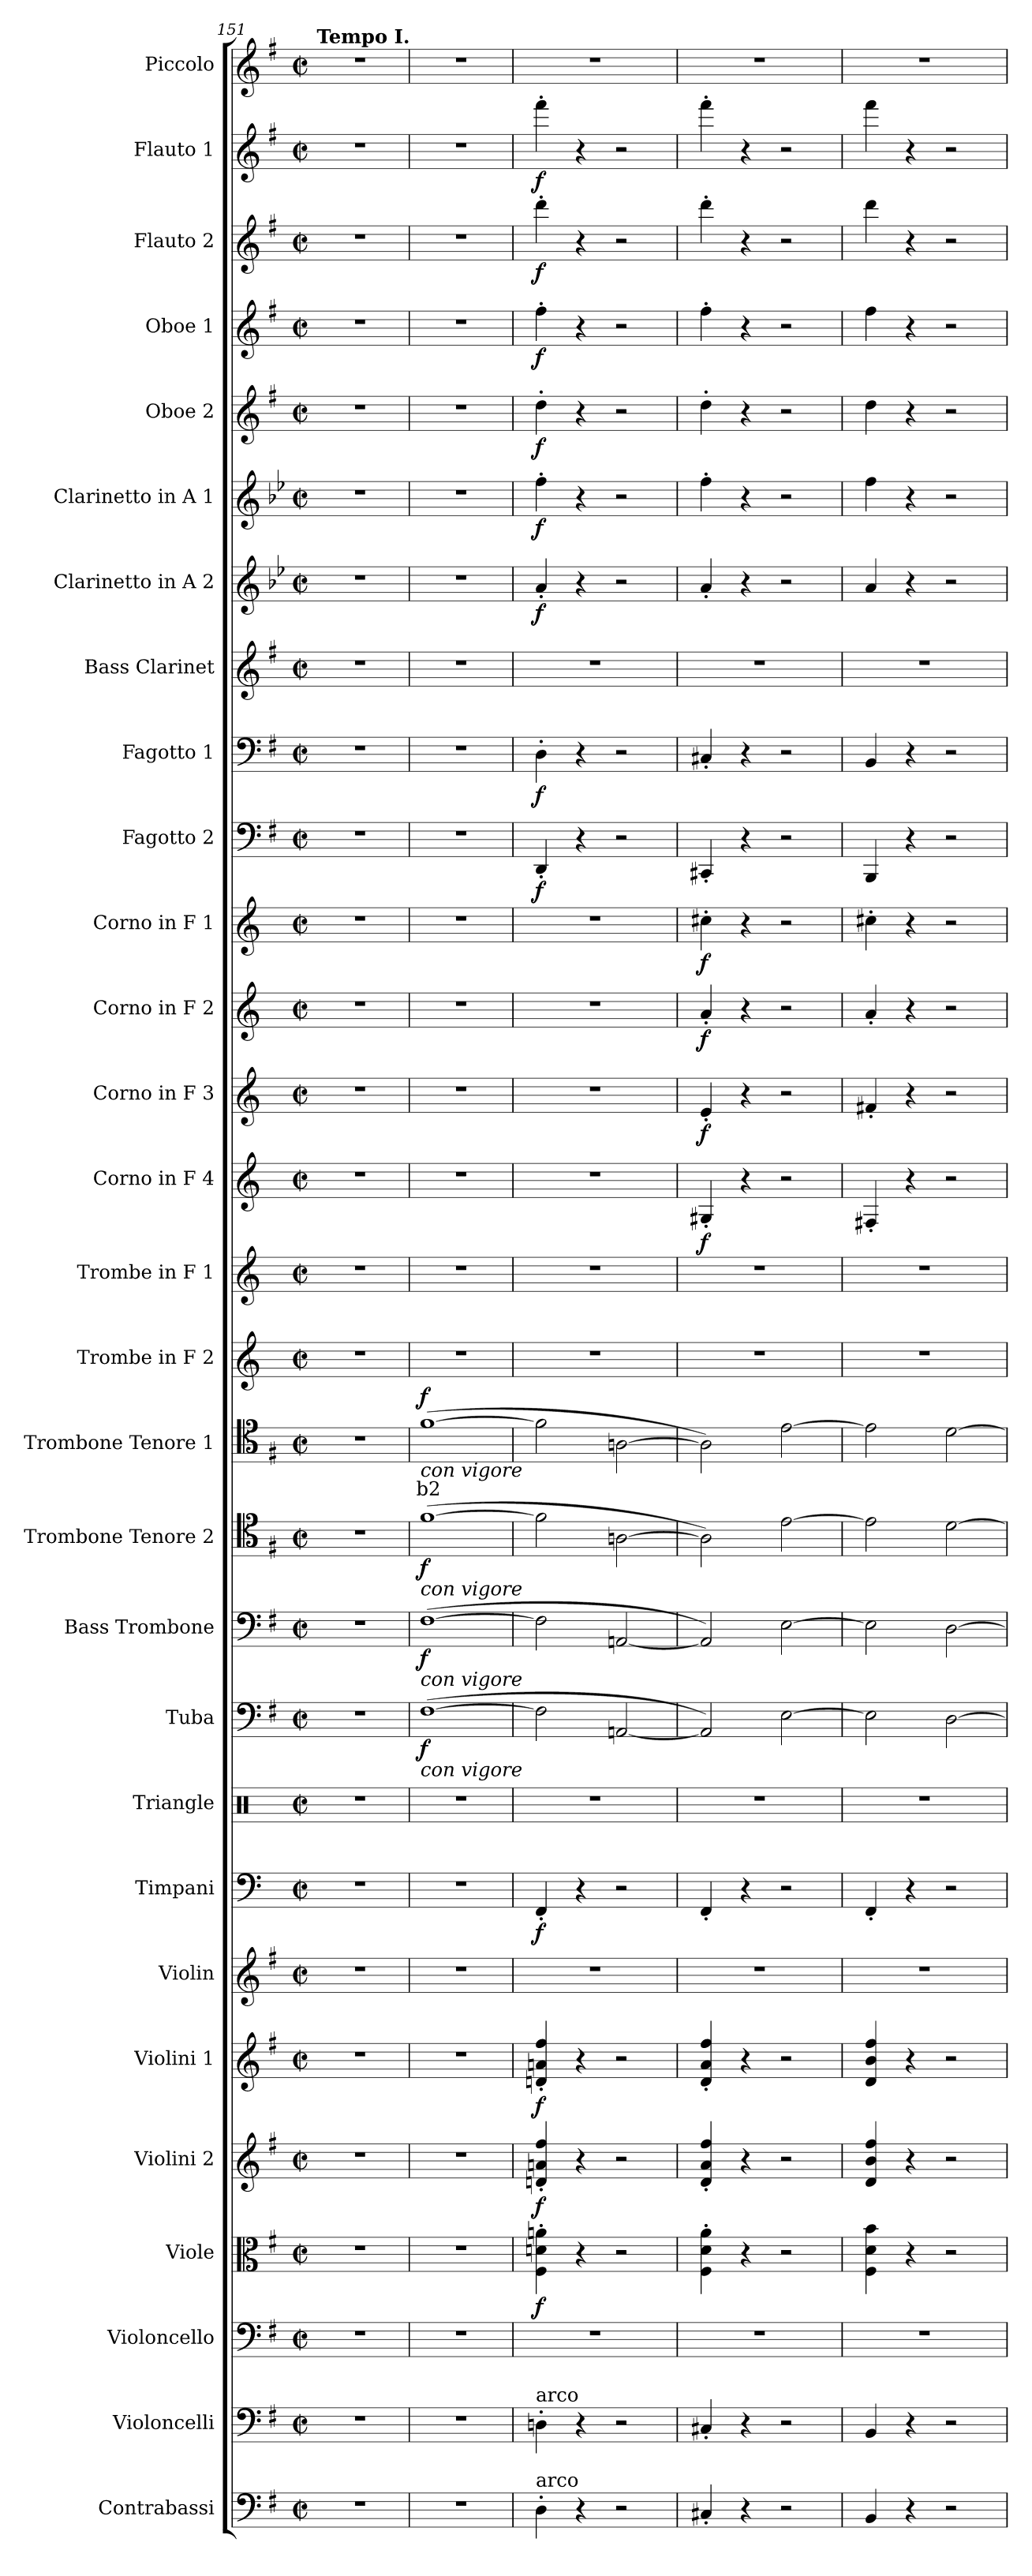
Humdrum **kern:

**kern	**kern	**kern	**kern	**dynam	**kern	**dynam	**kern	**dynam	**kern	**kern	**dynam	**kern	**kern	**dynam	**kern	**dynam	**kern	**dynam	**kern	**text	**dynam	**kern	**kern	**kern	**dynam	**kern	**dynam	**kern	**dynam	**kern	**dynam	**kern	**dynam	**kern	**dynam	**kern	**kern	**dynam	**kern	**dynam	**kern	**dynam	**kern	**dynam	**kern	**dynam	**kern	**dynam	**kern
*part29	*part28	*part27	*part26	*part26	*part25	*part25	*part24	*part24	*part23	*part22	*part22	*part21	*part20	*part20	*part19	*part19	*part18	*part18	*part17	*part17	*part17	*part16	*part15	*part14	*part14	*part13	*part13	*part12	*part12	*part11	*part11	*part10	*part10	*part9	*part9	*part8	*part7	*part7	*part6	*part6	*part5	*part5	*part4	*part4	*part3	*part3	*part2	*part2	*part1
*staff29	*staff28	*staff27	*staff26	*staff26	*staff25	*staff25	*staff24	*staff24	*staff23	*staff22	*staff22	*staff21	*staff20	*staff20	*staff19	*staff19	*staff18	*staff18	*staff17	*staff17	*staff17	*staff16	*staff15	*staff14	*staff14	*staff13	*staff13	*staff12	*staff12	*staff11	*staff11	*staff10	*staff10	*staff9	*staff9	*staff8	*staff7	*staff7	*staff6	*staff6	*staff5	*staff5	*staff4	*staff4	*staff3	*staff3	*staff2	*staff2	*staff1
*I"Contrabassi	*I"Violoncelli	*I"Violoncello	*I"Viole	*	*I"Violini 2	*	*I"Violini 1	*	*I"Violin	*I"Timpani	*	*I"Triangle	*I"Tuba	*	*I"Bass Trombone	*	*I"Trombone Tenore 2	*	*I"Trombone Tenore 1	*	*	*I"Trombe in F 2	*I"Trombe in F 1	*I"Corno in F 4	*	*I"Corno in F 3	*	*I"Corno in F 2	*	*I"Corno in F 1	*	*I"Fagotto 2	*	*I"Fagotto 1	*	*I"Bass Clarinet	*I"Clarinetto in A 2	*	*I"Clarinetto in A 1	*	*I"Oboe 2	*	*I"Oboe 1	*	*I"Flauto 2	*	*I"Flauto 1	*	*I"Piccolo
*I'Cb.	*I'Vc.	*I'Vc.	*I'Vle.	*	*I'Vln. 2	*	*I'Vln. 1	*	*I'Vln.	*I'Timp.	*	*I'Trgl.	*I'Tba.	*	*I'B. Tbn.	*	*I'Tbn. 2	*	*I'Tbn. 1	*	*	*I'Tr. 2	*I'Tr. 1	*I'Corno 4	*	*I'Corno 3	*	*I'Corno 2	*	*I'Corno 1	*	*I'Fag. 2	*	*I'Fag. 1	*	*I'B. Cl.	*I'Cl. 2	*	*I'Cl. 1	*	*I'Ob. 2	*	*I'Ob. 1	*	*I'Fl. 2	*	*I'Fl. 1	*	*I'Picc.
*clefF4	*clefF4	*clefF4	*clefC3	*	*clefG2	*	*clefG2	*	*clefG2	*clefF4	*	*clefX	*clefF4	*	*clefF4	*	*clefC4	*	*clefC4	*	*	*clefG2	*clefG2	*clefG2	*	*clefG2	*	*clefG2	*	*clefG2	*	*clefF4	*	*clefF4	*	*clefG2	*clefG2	*	*clefG2	*	*clefG2	*	*clefG2	*	*clefG2	*	*clefG2	*	*clefG2
*ITrd7c12	*	*	*	*	*	*	*	*	*	*	*	*	*	*	*	*	*	*	*	*	*	*ITrd-3c-5	*ITrd-3c-5	*ITrd4c7	*	*ITrd4c7	*	*ITrd4c7	*	*ITrd4c7	*	*	*	*	*	*ITrd8c14	*ITrd2c3	*	*ITrd2c3	*	*	*	*	*	*	*	*	*	*ITrd-7c-12
*k[f#]	*k[f#]	*k[f#]	*k[f#]	*	*k[f#]	*	*k[f#]	*	*k[f#]	*k[]	*	*k[]	*k[f#]	*	*k[f#]	*	*k[f#]	*	*k[f#]	*	*	*k[b-]	*k[b-]	*k[b-]	*	*k[b-]	*	*k[b-]	*	*k[b-]	*	*k[f#]	*	*k[f#]	*	*k[f#]	*k[f#]	*	*k[f#]	*	*k[f#]	*	*k[f#]	*	*k[f#]	*	*k[f#]	*	*k[f#]
*M2/2	*M2/2	*M2/2	*M2/2	*	*M2/2	*	*M2/2	*	*M2/2	*M2/2	*	*M2/2	*M2/2	*	*M2/2	*	*M2/2	*	*M2/2	*	*	*M2/2	*M2/2	*M2/2	*	*M2/2	*	*M2/2	*	*M2/2	*	*M2/2	*	*M2/2	*	*M2/2	*M2/2	*	*M2/2	*	*M2/2	*	*M2/2	*	*M2/2	*	*M2/2	*	*M2/2
*met(c|)	*met(c|)	*met(c|)	*met(c|)	*	*met(c|)	*	*met(c|)	*	*met(c|)	*met(c|)	*	*met(c|)	*met(c|)	*	*met(c|)	*	*met(c|)	*	*met(c|)	*	*	*met(c|)	*met(c|)	*met(c|)	*	*met(c|)	*	*met(c|)	*	*met(c|)	*	*met(c|)	*	*met(c|)	*	*met(c|)	*met(c|)	*	*met(c|)	*	*met(c|)	*	*met(c|)	*	*met(c|)	*	*met(c|)	*	*met(c|)
*MM264	*MM264	*MM264	*MM264	*	*MM264	*	*MM264	*	*MM264	*MM264	*	*MM264	*MM264	*	*MM264	*	*MM264	*	*MM264	*	*	*MM264	*MM264	*MM264	*	*MM264	*	*MM264	*	*MM264	*	*MM264	*	*MM264	*	*MM264	*MM264	*	*MM264	*	*MM264	*	*MM264	*	*MM264	*	*MM264	*	*MM264
=151	=151	=151	=151	=151	=151	=151	=151	=151	=151	=151	=151	=151	=151	=151	=151	=151	=151	=151	=151	=151	=151	=151	=151	=151	=151	=151	=151	=151	=151	=151	=151	=151	=151	=151	=151	=151	=151	=151	=151	=151	=151	=151	=151	=151	=151	=151	=151	=151	=151
!	!	!	!	!	!	!	!	!	!	!	!	!	!	!	!	!	!	!	!	!	!	!	!	!	!	!	!	!	!	!	!	!	!	!	!	!	!	!	!	!	!	!	!	!	!	!	!	!	!LO:TX:a:B:t=Tempo I.
1r	1r	1r	1r	.	1r	.	1r	.	1r	1r	.	1r	1r	.	1r	.	1r	.	1r	.	.	1r	1r	1r	.	1r	.	1r	.	1r	.	1r	.	1r	.	1r	1r	.	1r	.	1r	.	1r	.	1r	.	1r	.	1r
=152	=152	=152	=152	=152	=152	=152	=152	=152	=152	=152	=152	=152	=152	=152	=152	=152	=152	=152	=152	=152	=152	=152	=152	=152	=152	=152	=152	=152	=152	=152	=152	=152	=152	=152	=152	=152	=152	=152	=152	=152	=152	=152	=152	=152	=152	=152	=152	=152	=152
!	!	!	!	!	!	!	!	!	!	!	!	!	!	!	!	!	!	!	!LO:TX:b:i:t=con vigore	!	!	!	!	!	!	!	!	!	!	!	!	!	!	!	!	!	!	!	!	!	!	!	!	!	!	!	!	!	!
!	!	!	!	!	!	!	!	!	!	!	!	!	!	!	!	!	!LO:TX:b:i:t=con vigore	!	!	!	!	!	!	!	!	!	!	!	!	!	!	!	!	!	!	!	!	!	!	!	!	!	!	!	!	!	!	!	!
!	!	!	!	!	!	!	!	!	!	!	!	!	!	!	!LO:TX:b:i:t=con vigore	!	!	!	!	!	!	!	!	!	!	!	!	!	!	!	!	!	!	!	!	!	!	!	!	!	!	!	!	!	!	!	!	!	!
!	!	!	!	!	!	!	!	!	!	!	!	!	!LO:TX:b:i:t=con vigore	!	!	!	!	!	!	!	!	!	!	!	!	!	!	!	!	!	!	!	!	!	!	!	!	!	!	!	!	!	!	!	!	!	!	!	!
!	!	!	!	!	!	!	!	!	!	!	!	!	!	!LO:DY:b	!	!LO:DY:b	!	!LO:DY:b	!	!LO:LY:color=#FF0000	!LO:DY:b	!	!	!	!	!	!	!	!	!	!	!	!	!	!	!	!	!	!	!	!	!	!	!	!	!	!	!	!
1r	1r	1r	1r	.	1r	.	1r	.	1r	1r	.	1r	([1F#	f	([1F#	f	([1f#	f	([1f#	b2	f	1r	1r	1r	.	1r	.	1r	.	1r	.	1r	.	1r	.	1r	1r	.	1r	.	1r	.	1r	.	1r	.	1r	.	1r
=153	=153	=153	=153	=153	=153	=153	=153	=153	=153	=153	=153	=153	=153	=153	=153	=153	=153	=153	=153	=153	=153	=153	=153	=153	=153	=153	=153	=153	=153	=153	=153	=153	=153	=153	=153	=153	=153	=153	=153	=153	=153	=153	=153	=153	=153	=153	=153	=153	=153
!	!LO:TX:a:t=arco	!	!	!	!	!	!	!	!	!	!	!	!	!	!	!	!	!	!	!	!	!	!	!	!	!	!	!	!	!	!	!	!	!	!	!	!	!	!	!	!	!	!	!	!	!	!	!	!
!LO:TX:a:t=arco	!	!	!	!	!	!	!	!	!	!	!	!	!	!	!	!	!	!	!	!	!	!	!	!	!	!	!	!	!	!	!	!	!	!	!	!	!	!	!	!	!	!	!	!	!	!	!	!	!
!	!	!	!	!LO:DY:b	!	!LO:DY:b	!	!LO:DY:b	!	!	!LO:DY:b	!	!	!	!	!	!	!	!	!	!	!	!	!	!	!	!	!	!	!	!	!	!LO:DY:b	!	!LO:DY:b	!	!	!LO:DY:b	!	!LO:DY:b	!	!LO:DY:b	!	!LO:DY:b	!	!LO:DY:b	!	!LO:DY:b	!
4DD'\	4Dn'\	1r	4F#\' 4dn\' 4an\'	f	4dn/' 4an/' 4ff#/'	f	4dn/' 4an/' 4ff#/'	f	1r	4FF'/	f	1r	2F#\]	.	2F#\]	.	2f#\]	.	2f#\]	.	.	1r	1r	1r	.	1r	.	1r	.	1r	.	4DD'/	f	4D'\	f	1r	4f#'/	f	4dd'\	f	4dd'\	f	4ff#'\	f	4ddd'\	f	4fff#'\	f	1r
4r	4r	.	4r	.	4r	.	4r	.	.	4r	.	.	.	.	.	.	.	.	.	.	.	.	.	.	.	.	.	.	.	.	.	4r	.	4r	.	.	4r	.	4r	.	4r	.	4r	.	4r	.	4r	.	.
2r	2r	.	2r	.	2r	.	2r	.	.	2r	.	.	[2AAn/	.	[2AAn/	.	[2An\	.	[2An\	.	.	.	.	.	.	.	.	.	.	.	.	2r	.	2r	.	.	2r	.	2r	.	2r	.	2r	.	2r	.	2r	.	.
=154	=154	=154	=154	=154	=154	=154	=154	=154	=154	=154	=154	=154	=154	=154	=154	=154	=154	=154	=154	=154	=154	=154	=154	=154	=154	=154	=154	=154	=154	=154	=154	=154	=154	=154	=154	=154	=154	=154	=154	=154	=154	=154	=154	=154	=154	=154	=154	=154	=154
!	!	!	!	!	!	!	!	!	!	!	!	!	!	!	!	!	!	!	!	!	!	!	!	!	!LO:DY:b	!	!LO:DY:b	!	!LO:DY:b	!	!LO:DY:b	!	!	!	!	!	!	!	!	!	!	!	!	!	!	!	!	!	!
4CC#X'/	4C#X'/	1r	4F#\' 4d\' 4a\'	.	4d/' 4a/' 4ff#/'	.	4d/' 4a/' 4ff#/'	.	1r	4FF'/	.	1r	2AA/])	.	2AA/])	.	2A\])	.	2A\])	.	.	1r	1r	4C#X'/	f	4A'/	f	4d'/	f	4f#X'\	f	4CC#X'/	.	4C#X'/	.	1r	4f#'/	.	4dd'\	.	4dd'\	.	4ff#'\	.	4ddd'\	.	4fff#'\	.	1r
4r	4r	.	4r	.	4r	.	4r	.	.	4r	.	.	.	.	.	.	.	.	.	.	.	.	.	4r	.	4r	.	4r	.	4r	.	4r	.	4r	.	.	4r	.	4r	.	4r	.	4r	.	4r	.	4r	.	.
2r	2r	.	2r	.	2r	.	2r	.	.	2r	.	.	[2E\	.	[2E\	.	[2e\	.	[2e\	.	.	.	.	2r	.	2r	.	2r	.	2r	.	2r	.	2r	.	.	2r	.	2r	.	2r	.	2r	.	2r	.	2r	.	.
=155	=155	=155	=155	=155	=155	=155	=155	=155	=155	=155	=155	=155	=155	=155	=155	=155	=155	=155	=155	=155	=155	=155	=155	=155	=155	=155	=155	=155	=155	=155	=155	=155	=155	=155	=155	=155	=155	=155	=155	=155	=155	=155	=155	=155	=155	=155	=155	=155	=155
4BBB/	4BB/	1r	4F#\ 4d\ 4b\	.	4d/ 4b/ 4ff#/	.	4d/ 4b/ 4ff#/	.	1r	4FF'/	.	1r	2E\]	.	2E\]	.	2e\]	.	2e\]	.	.	1r	1r	4BBn'/	.	4Bn'/	.	4d'/	.	4f#X'\	.	4BBB/	.	4BB/	.	1r	4f#/	.	4dd\	.	4dd\	.	4ff#\	.	4ddd\	.	4fff#\	.	1r
4r	4r	.	4r	.	4r	.	4r	.	.	4r	.	.	.	.	.	.	.	.	.	.	.	.	.	4r	.	4r	.	4r	.	4r	.	4r	.	4r	.	.	4r	.	4r	.	4r	.	4r	.	4r	.	4r	.	.
2r	2r	.	2r	.	2r	.	2r	.	.	2r	.	.	[2D\	.	[2D\	.	[2d\	.	[2d\	.	.	.	.	2r	.	2r	.	2r	.	2r	.	2r	.	2r	.	.	2r	.	2r	.	2r	.	2r	.	2r	.	2r	.	.
=	=	=	=	=	=	=	=	=	=	=	=	=	=	=	=	=	=	=	=	=	=	=	=	=	=	=	=	=	=	=	=	=	=	=	=	=	=	=	=	=	=	=	=	=	=	=	=	=	=
*-	*-	*-	*-	*-	*-	*-	*-	*-	*-	*-	*-	*-	*-	*-	*-	*-	*-	*-	*-	*-	*-	*-	*-	*-	*-	*-	*-	*-	*-	*-	*-	*-	*-	*-	*-	*-	*-	*-	*-	*-	*-	*-	*-	*-	*-	*-	*-	*-	*-
